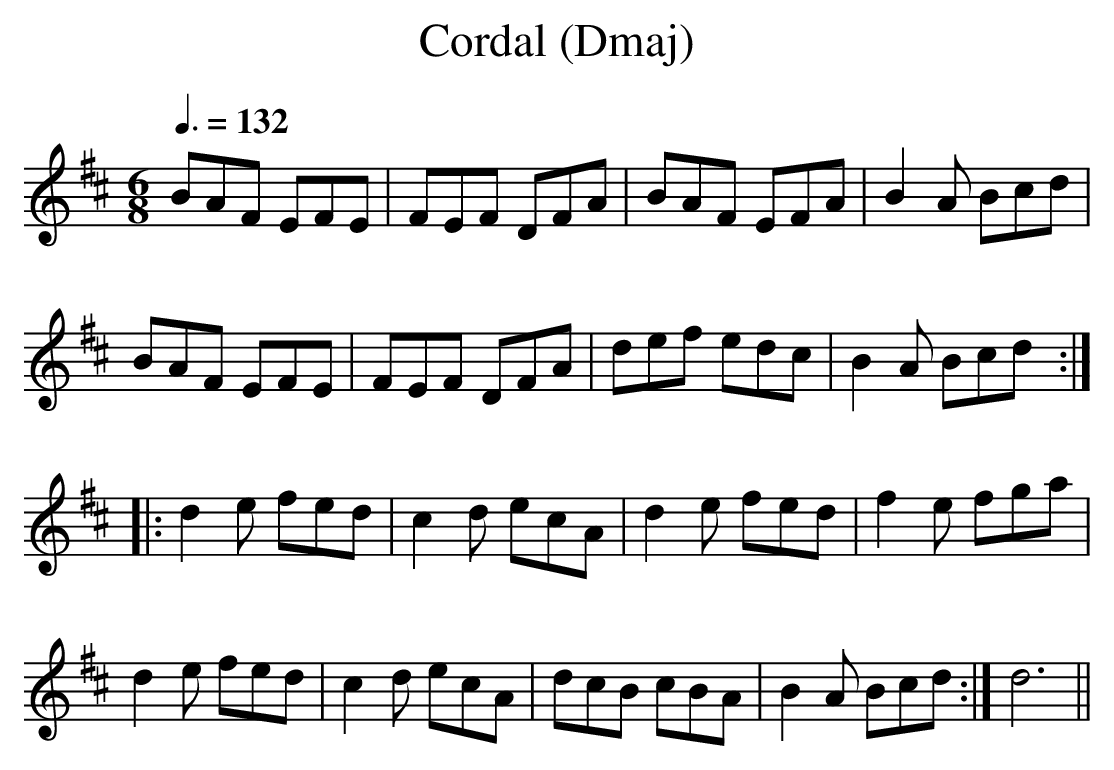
X:1
T:Cordal (Dmaj)
Q:3/8=132
M:6/8
L:1/8
K:Dmaj
BAF EFE|FEF DFA|BAF EFA|B2A Bcd|
BAF EFE|FEF DFA|def edc|B2A Bcd:|
|:d2e fed|c2d ecA|d2e fed|f2e fga|
d2e fed|c2d ecA|dcB cBA|B2A Bcd:|d6||
